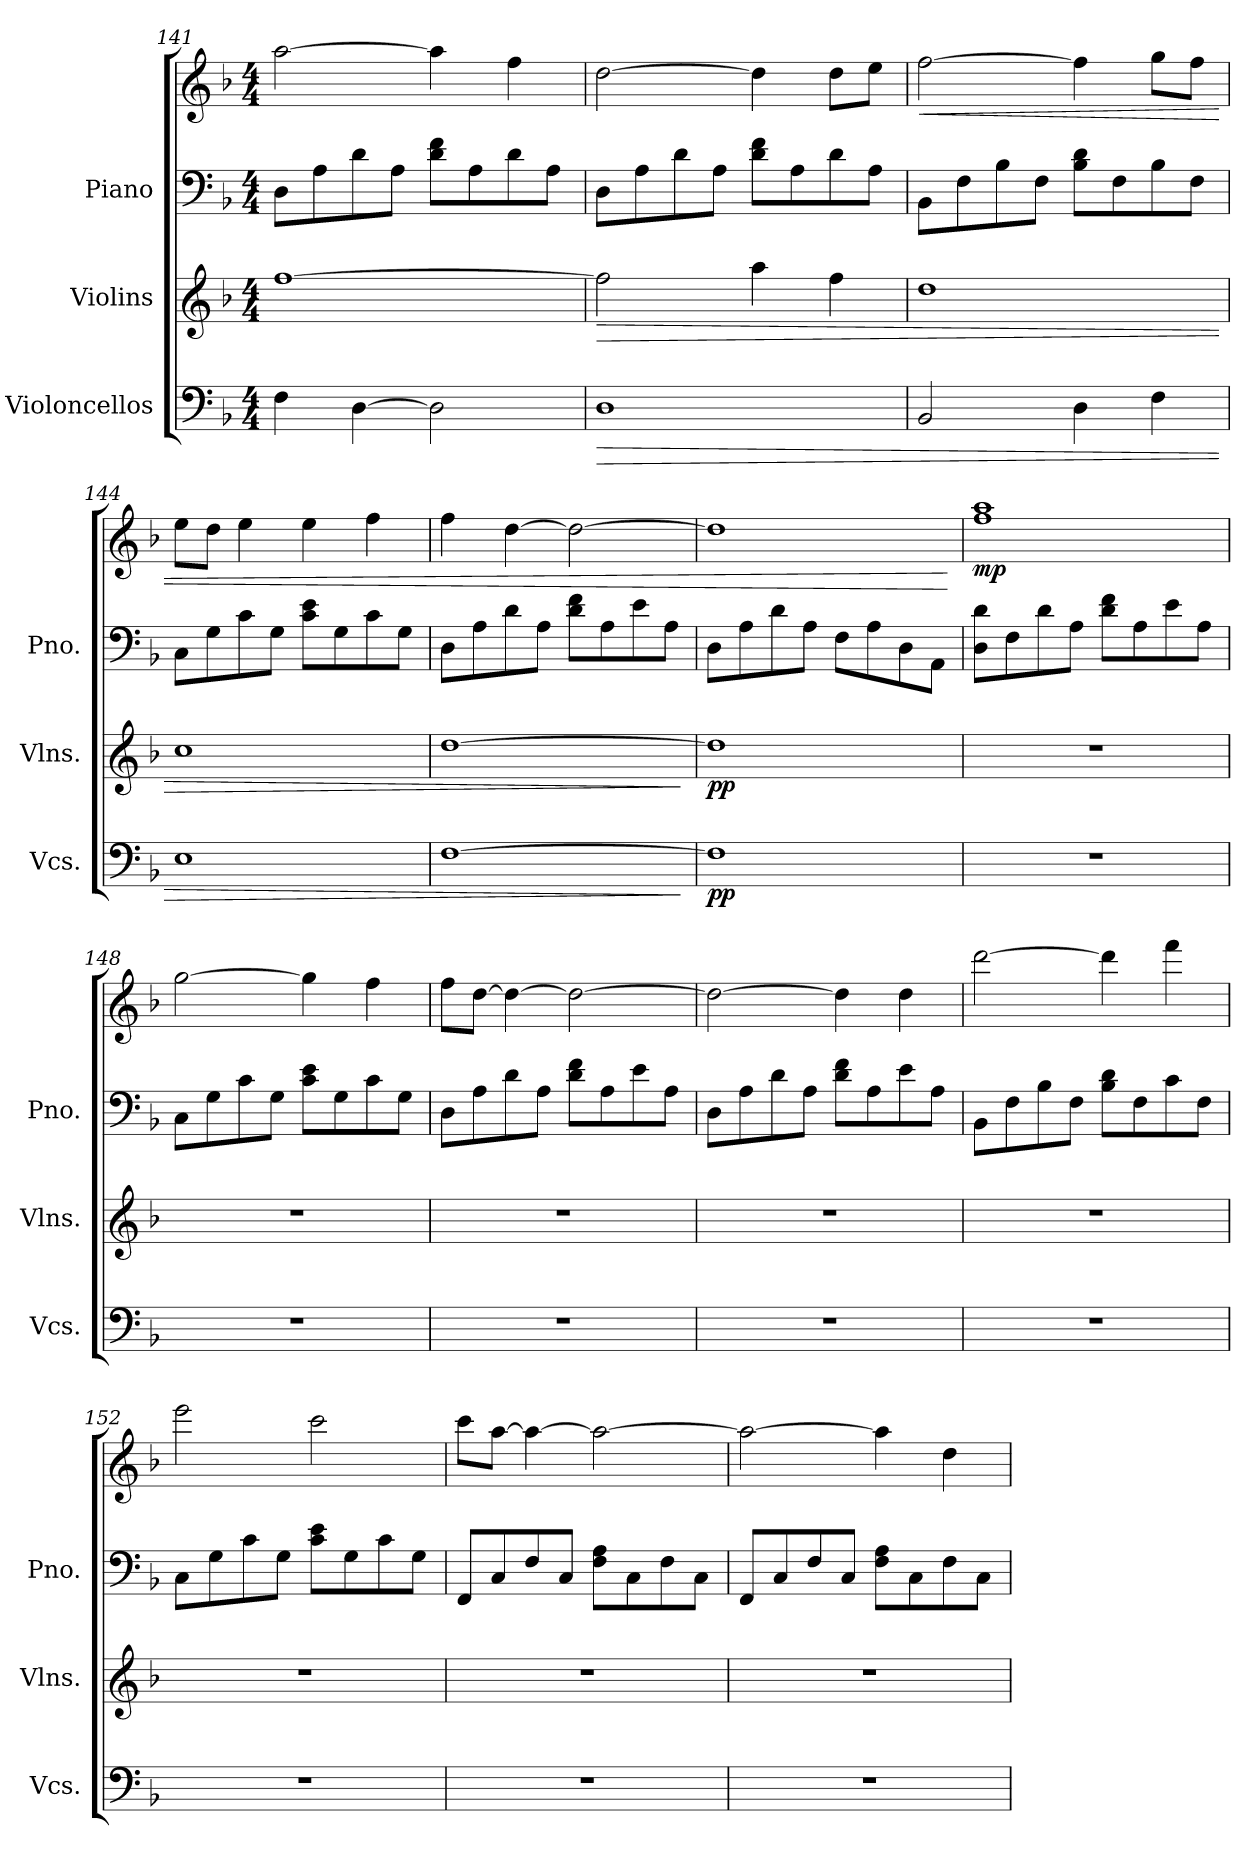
**kern	**dynam	**kern	**dynam	**kern	**kern	**dynam
*part3	*part3	*part2	*part2	*part1	*part1	*part1
*staff4	*staff4	*staff3	*staff3	*staff2	*staff1	*staff1/2
*I"Violoncellos	*	*I"Violins	*	*I"Piano	*	*
*I'Vcs.	*	*I'Vlns.	*	*I'Pno.	*	*
*clefF4	*	*clefG2	*	*clefF4	*clefG2	*
*k[b-]	*	*k[b-]	*	*k[b-]	*k[b-]	*
*M4/4	*	*M4/4	*	*M4/4	*M4/4	*
=141	=141	=141	=141	=141	=141	=141
4F\	.	[1ff	.	8D\L	[2aa\	.
.	.	.	.	8A\	.	.
[4D\	.	.	.	8d\	.	.
.	.	.	.	8A\J	.	.
2D\]	.	.	.	8d\ 8f\L	4aa\]	.
.	.	.	.	8A\	.	.
.	.	.	.	8d\	4ff\	.
.	.	.	.	8A\J	.	.
=142	=142	=142	=142	=142	=142	=142
!	!LO:HP:b	!	!LO:HP:b	!	!	!
1D	>	2ff\]	>	8D\L	[2dd\	.
.	.	.	.	8A\	.	.
.	.	.	.	8d\	.	.
.	.	.	.	8A\J	.	.
.	.	4aa\	.	8d\ 8f\L	4dd\]	.
.	.	.	.	8A\	.	.
.	.	4ff\	.	8d\	8dd\L	.
.	.	.	.	8A\J	8ee\J	.
=143	=143	=143	=143	=143	=143	=143
!	!	!	!	!	!	!LO:HP:b
2BB-/	.	1dd	.	8BB-\L	[2ff\	<
.	.	.	.	8F\	.	.
.	.	.	.	8B-\	.	.
.	.	.	.	8F\J	.	.
4D\	.	.	.	8B-\ 8d\L	4ff\]	.
.	.	.	.	8F\	.	.
4F\	.	.	.	8B-\	8gg\L	.
.	.	.	.	8F\J	8ff\J	.
=144	=144	=144	=144	=144	=144	=144
1E	.	1cc	.	8C\L	8ee\L	.
.	.	.	.	8G\	8dd\J	.
.	.	.	.	8c\	4ee\	.
.	.	.	.	8G\J	.	.
.	.	.	.	8c\ 8e\L	4ee\	.
.	.	.	.	8G\	.	.
.	.	.	.	8c\	4ff\	.
.	.	.	.	8G\J	.	.
=145	=145	=145	=145	=145	=145	=145
[1F	.	[1dd	.	8D\L	4ff\	.
.	.	.	.	8A\	.	.
.	.	.	.	8d\	[4dd\	.
.	.	.	.	8A\J	.	.
.	.	.	.	8d\ 8f\L	2dd\_	.
.	.	.	.	8A\	.	.
.	.	.	.	8e\	.	.
.	.	.	.	8A\J	.	.
.	]	.	]	.	.	.
=146	=146	=146	=146	=146	=146	=146
!	!LO:DY:b	!	!LO:DY:b	!	!	!
1F]	pp	1dd]	pp	8D\L	1dd]	.
.	.	.	.	8A\	.	.
.	.	.	.	8d\	.	.
.	.	.	.	8A\J	.	.
.	.	.	.	8F\L	.	.
.	.	.	.	8A\	.	.
.	.	.	.	8D\	.	.
.	.	.	.	8AA\J	.	.
.	.	.	.	.	.	[
!!LO:PB:g=z
=147	=147	=147	=147	=147	=147	=147
!	!	!	!	!	!	!LO:DY:b
1r	.	1r	.	8D\ 8d\L	1ff 1aa	mp
.	.	.	.	8F\	.	.
.	.	.	.	8d\	.	.
.	.	.	.	8A\J	.	.
.	.	.	.	8d\ 8f\L	.	.
.	.	.	.	8A\	.	.
.	.	.	.	8e\	.	.
.	.	.	.	8A\J	.	.
=148	=148	=148	=148	=148	=148	=148
1r	.	1r	.	8C\L	[2gg\	.
.	.	.	.	8G\	.	.
.	.	.	.	8c\	.	.
.	.	.	.	8G\J	.	.
.	.	.	.	8c\ 8e\L	4gg\]	.
.	.	.	.	8G\	.	.
.	.	.	.	8c\	4ff\	.
.	.	.	.	8G\J	.	.
=149	=149	=149	=149	=149	=149	=149
1r	.	1r	.	8D\L	8ff\L	.
.	.	.	.	8A\	[8dd\J	.
.	.	.	.	8d\	4dd\_	.
.	.	.	.	8A\J	.	.
.	.	.	.	8d\ 8f\L	2dd\_	.
.	.	.	.	8A\	.	.
.	.	.	.	8e\	.	.
.	.	.	.	8A\J	.	.
=150	=150	=150	=150	=150	=150	=150
1r	.	1r	.	8D\L	2dd\_	.
.	.	.	.	8A\	.	.
.	.	.	.	8d\	.	.
.	.	.	.	8A\J	.	.
.	.	.	.	8d\ 8f\L	4dd\]	.
.	.	.	.	8A\	.	.
.	.	.	.	8e\	4dd\	.
.	.	.	.	8A\J	.	.
=151	=151	=151	=151	=151	=151	=151
1r	.	1r	.	8BB-\L	[2ddd\	.
.	.	.	.	8F\	.	.
.	.	.	.	8B-\	.	.
.	.	.	.	8F\J	.	.
.	.	.	.	8B-\ 8d\L	4ddd\]	.
.	.	.	.	8F\	.	.
.	.	.	.	8c\	4fff\	.
.	.	.	.	8F\J	.	.
=152	=152	=152	=152	=152	=152	=152
1r	.	1r	.	8C\L	2eee\	.
.	.	.	.	8G\	.	.
.	.	.	.	8c\	.	.
.	.	.	.	8G\J	.	.
.	.	.	.	8c\ 8e\L	2ccc\	.
.	.	.	.	8G\	.	.
.	.	.	.	8c\	.	.
.	.	.	.	8G\J	.	.
!!LO:LB:g=z
=153	=153	=153	=153	=153	=153	=153
1r	.	1r	.	8FF/L	8ccc\L	.
.	.	.	.	8C/	[8aa\J	.
.	.	.	.	8F/	4aa\_	.
.	.	.	.	8C/J	.	.
.	.	.	.	8F\ 8A\L	2aa\_	.
.	.	.	.	8C\	.	.
.	.	.	.	8F\	.	.
.	.	.	.	8C\J	.	.
=154	=154	=154	=154	=154	=154	=154
1r	.	1r	.	8FF/L	2aa\_	.
.	.	.	.	8C/	.	.
.	.	.	.	8F/	.	.
.	.	.	.	8C/J	.	.
.	.	.	.	8F\ 8A\L	4aa\]	.
.	.	.	.	8C\	.	.
.	.	.	.	8F\	4dd\	.
.	.	.	.	8C\J	.	.
=	=	=	=	=	=	=
*-	*-	*-	*-	*-	*-	*-
